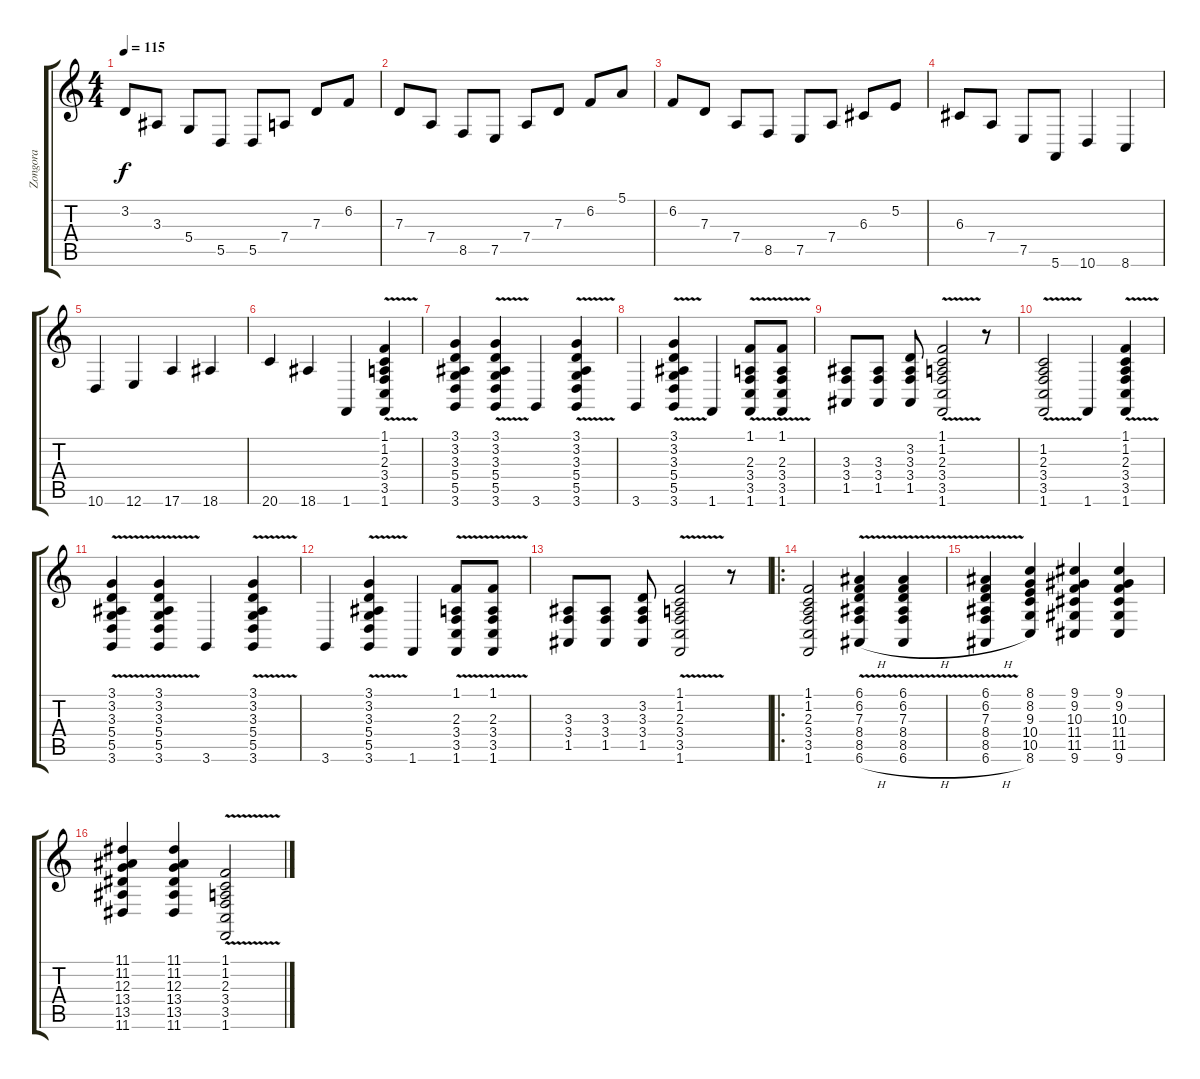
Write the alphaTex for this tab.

\track ("Zongora" "Zongora") {instrument acousticgrandpiano}
\staff {score tabs}
\tuning (E4 B3 G3 D3 A2 E2) {hide}
\ts (4 4)
\tempo 115
\clef g2
\ks c
3.2.8{dy f} 3.3.8 5.4.8 5.5.8 5.5.8 7.4.8 7.3.8 6.2.8 |
7.3.8 7.4.8 8.5.8 7.5.8 7.4.8 7.3.8 6.2.8 5.1.8 |
6.2.8 7.3.8 7.4.8 8.5.8 7.5.8 7.4.8 6.3.8 5.2.8 |
6.3.8 7.4.8 7.5.8 5.6.8 10.6.4 8.6.4 |
10.6.4 12.6.4 17.6.4 18.6.4 |
20.6.4 18.6.4 1.6.4 (1.1 1.2 2.3 3.4{v} 3.5 1.6).4 |
(3.1 3.2 3.3 5.4 5.5 3.6).4 (3.1 3.2 3.3 5.4 5.5 3.6{v}).4 3.6.4 (3.1 3.2 3.3 5.4 5.5 3.6{v}).4 |
3.6.4 (3.1 3.2 3.3 5.4 5.5 3.6{v}).4 1.6.4 (1.1 2.3 3.4{v} 3.5 1.6{v}).8 (1.1 2.3 3.4{v} 3.5 1.6).8 |
(3.3 3.4 1.5).8 (3.3 3.4 1.5).8 (3.2 3.3 3.4 1.5).8 (1.1 1.2 2.3 3.4{v} 3.5 1.6{v}).2 r.8 |
(1.2 2.3 3.4 3.5 1.6{v}).2 1.6.4 (1.1 1.2 2.3 3.4{v} 3.5 1.6).4 |
(3.1 3.2 3.3 5.4 5.5 3.6{v}).4 (3.1 3.2 3.3 5.4 5.5 3.6{v}).4 3.6.4 (3.1 3.2 3.3 5.4 5.5 3.6{v}).4 |
3.6.4 (3.1 3.2 3.3 5.4 5.5 3.6{v}).4 1.6.4 (1.1 2.3 3.4{v} 3.5 1.6{v}).8 (1.1 2.3 3.4{v} 3.5 1.6).8 |
(3.3 3.4 1.5).8 (3.3 3.4 1.5).8 (3.2 3.3 3.4 1.5).8 (1.1 1.2 2.3 3.4{v} 3.5 1.6{v}).2 r.8 |
\ro
(1.1 1.2 2.3 3.4 3.5 1.6).2 (6.1 6.2 7.3 8.4{v} 8.5 6.6{h}).4 (6.1 6.2 7.3 8.4{v} 8.5 6.6{h}).4 |
(6.1 6.2 7.3 8.4{v} 8.5 6.6{h}).4 (8.1 8.2 9.3 10.4 10.5 8.6).4 (9.1 9.2 10.3 11.4 11.5 9.6).4 (9.1 9.2 10.3 11.4 11.5 9.6).4 |
(11.1 11.2 12.3 13.4 13.5 11.6).4 (11.1 11.2 12.3 13.4 13.5 11.6).4 (1.1 1.2 2.3 3.4 3.5 1.6{v}).2
